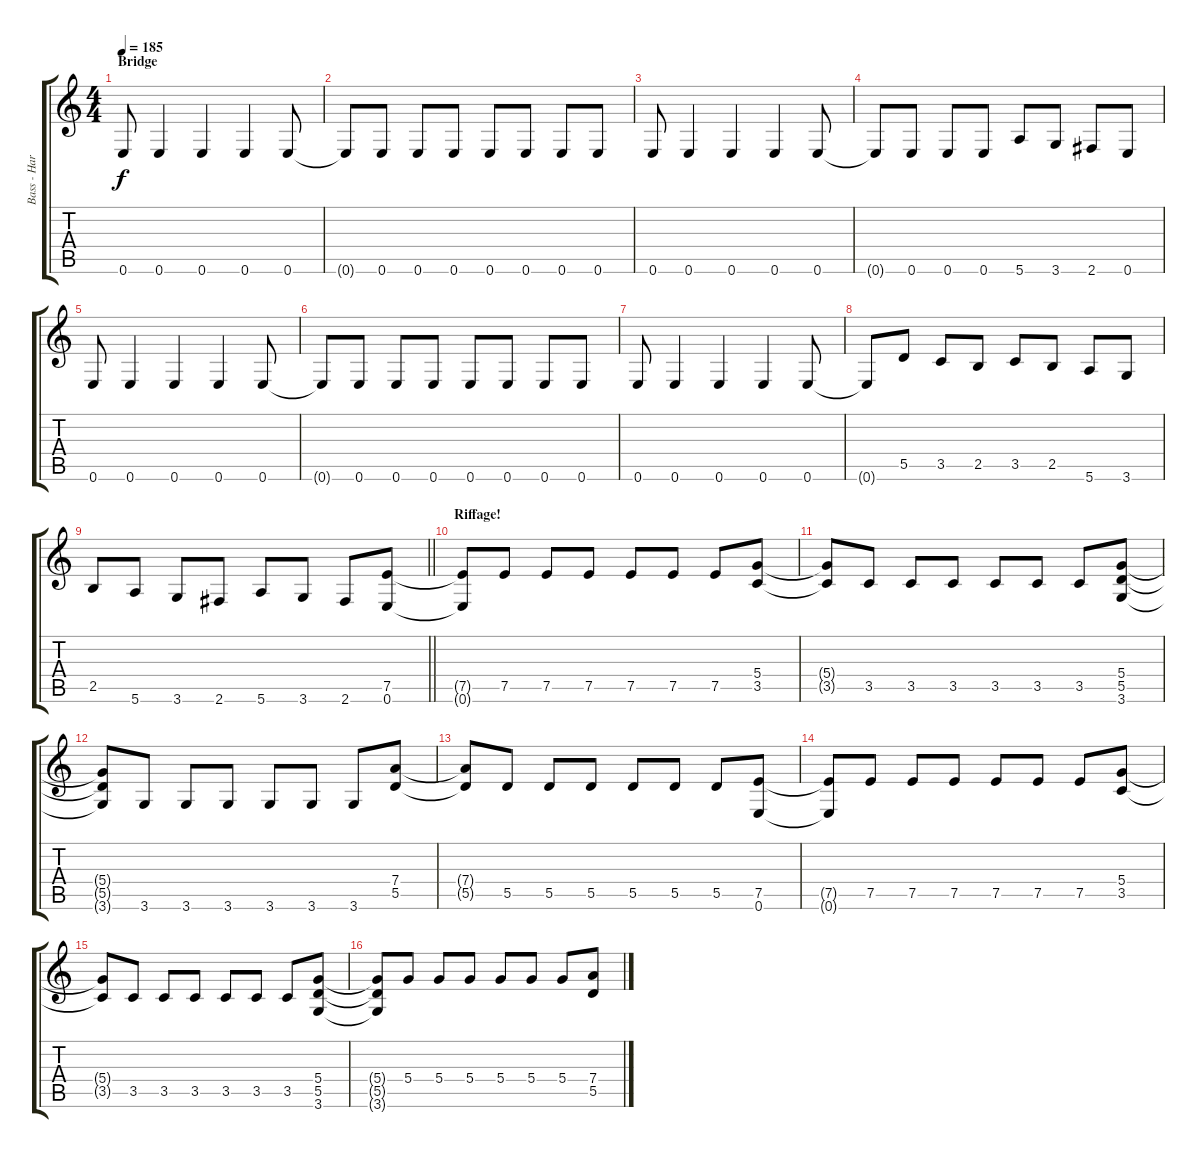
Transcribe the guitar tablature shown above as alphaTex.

\track ("Bass - Harris" "Bass - Har") {instrument electricbassfinger}
\staff {score tabs}
\tuning (E4 B3 G3 D3 A2 E2) {hide}
\ts (4 4)
\section ("" "Bridge")
\tempo 185
\clef g2
\ks c
0.6.8{dy f} 0.6.4 0.6.4 0.6.4 0.6.8 |
0.6{t}.8 0.6.8 0.6.8 0.6.8 0.6.8 0.6.8 0.6.8 0.6.8 |
0.6.8 0.6.4 0.6.4 0.6.4 0.6.8 |
0.6{t}.8 0.6.8 0.6.8 0.6.8 5.6.8 3.6.8 2.6.8 0.6.8 |
0.6.8 0.6.4 0.6.4 0.6.4 0.6.8 |
0.6{t}.8 0.6.8 0.6.8 0.6.8 0.6.8 0.6.8 0.6.8 0.6.8 |
0.6.8 0.6.4 0.6.4 0.6.4 0.6.8 |
0.6{t}.8 5.5.8 3.5.8 2.5.8 3.5.8 2.5.8 5.6.8 3.6.8 |
\barLineRight lightlight
2.5.8 5.6.8 3.6.8 2.6.8 5.6.8 3.6.8 2.6.8 (7.5 0.6).8 |
\section ("" "Riffage!")
(7.5{t} 0.6{t}).8 7.5.8 7.5.8 7.5.8 7.5.8 7.5.8 7.5.8 (5.4 3.5).8 |
(5.4{t} 3.5{t}).8 3.5.8 3.5.8 3.5.8 3.5.8 3.5.8 3.5.8 (5.4 5.5 3.6).8 |
(5.4{t} 5.5{t} 3.6{t}).8 3.6.8 3.6.8 3.6.8 3.6.8 3.6.8 3.6.8 (7.4 5.5).8 |
(7.4{t} 5.5{t}).8 5.5.8 5.5.8 5.5.8 5.5.8 5.5.8 5.5.8 (7.5 0.6).8 |
(7.5{t} 0.6{t}).8 7.5.8 7.5.8 7.5.8 7.5.8 7.5.8 7.5.8 (5.4 3.5).8 |
(5.4{t} 3.5{t}).8 3.5.8 3.5.8 3.5.8 3.5.8 3.5.8 3.5.8 (5.4 5.5 3.6).8 |
(5.4{t} 5.5{t} 3.6{t}).8 5.4.8 5.4.8 5.4.8 5.4.8 5.4.8 5.4.8 (7.4 5.5).8
